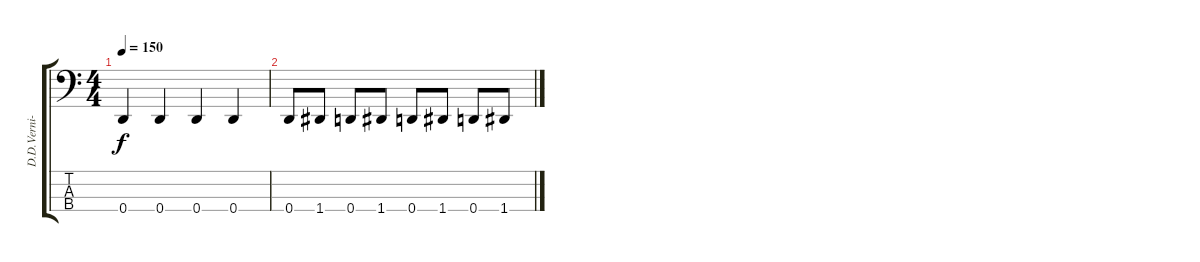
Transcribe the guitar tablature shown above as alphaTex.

\track ("D.D.Verni-Bass" "D.D.Verni-") {instrument slapbass1}
\staff {score tabs}
\tuning (G2 D2 A1 D1) {hide}
\ts (4 4)
\tempo 150
\clef f4
\ks c
0.4.4{dy f} 0.4.4 0.4.4 0.4.4 |
0.4.8 1.4.8 0.4.8 1.4.8 0.4.8 1.4.8 0.4.8 1.4.8
